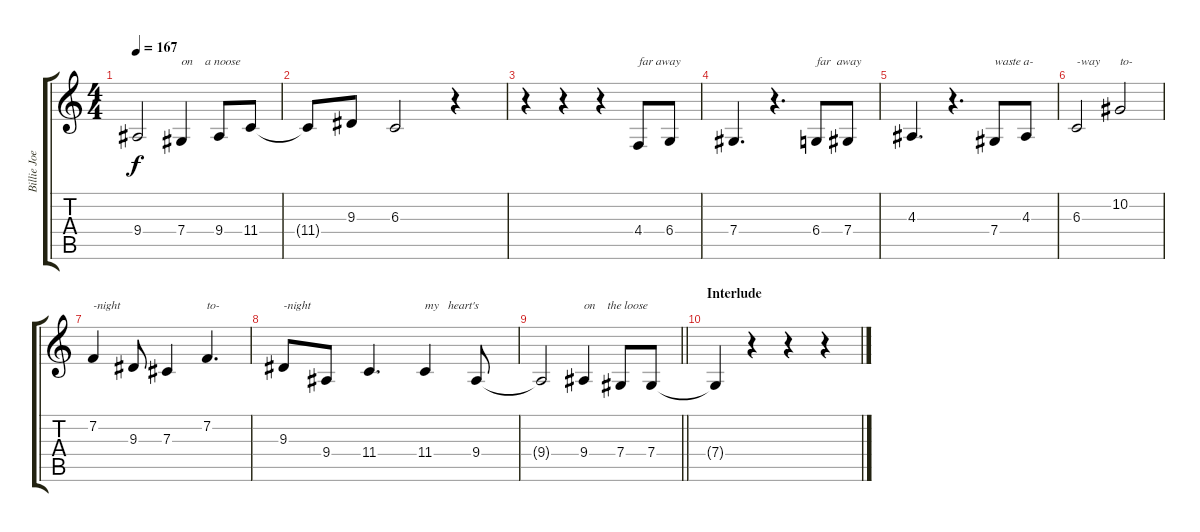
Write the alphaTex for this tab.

\track ("Billie Joe Armstrong - Vocals" "Billie Joe") {instrument altosax}
\staff {score tabs}
\tuning (Eb4 Bb3 Gb3 Db3 Ab2 Eb2) {hide}
\ts (4 4)
\tempo 167
\clef g2
\ks c
9.4{t}.2{dy f} 7.4.4{txt "on    a noose"} 9.4.8 11.4.8 |
11.4{t}.8 9.3.8 6.3.2 r.4 |
r.4 r.4 r.4 4.4.8{txt "far away"} 6.4.8 |
7.4.4{d} r.4{d} 6.4.8{txt "far  away"} 7.4.8 |
4.3.4{d} r.4{d} 7.4.8{txt "waste a-"} 4.3.8 |
6.3.2{txt "-way"} 10.2.2{txt "to- "} |
7.2.4{txt "-night"} 9.3.8 7.3.4 7.2.4{d txt "to-"} |
9.3.8{txt "-night"} 9.4.8 11.4.4{d} 11.4.4{txt "my   heart's"} 9.4.8 |
\barLineRight lightlight
9.4{t}.2 9.4.4{txt "on    the loose"} 7.4.8 7.4.8 |
\section ("" "Interlude")
7.4{t}.4 r.4 r.4 r.4
